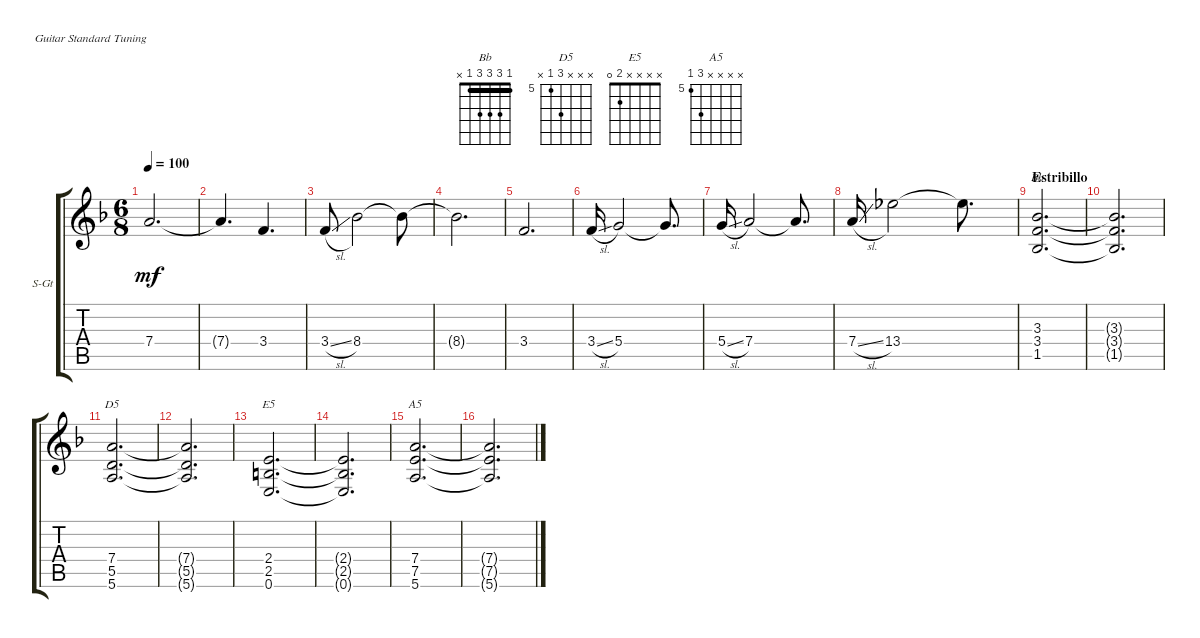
\defaultSystemsLayout 4
\bracketExtendMode groupsimilarinstruments
\firstSystemTrackNameOrientation horizontal
\otherSystemsTrackNameOrientation horizontal
\track ("Electrica" "S-Gt") {instrument overdrivenguitar}
\staff {score tabs}
\tuning (E4 B3 G3 D3 A2 E2)
\chord ("Bb" 1 3 3 3 1 x) {barre 1}
\chord ("D5" x x x 7 5 x) {firstfret 5}
\chord ("E5" x x x x 2 0)
\chord ("A5" x x x x 7 5) {firstfret 5}
\ts (6 8)
\tempo 100
\clef g2
\ks dminor
7.4.2{d dy mf} |
7.4{t}.4{d} 3.4.4{d} |
3.4{sl}.8 8.4.2 8.4{t}.8 |
8.4{t}.2{d} |
3.4.2{d} |
3.4{sl}.16 5.4.2 5.4{t}.8{d} |
5.4{sl}.16 7.4.2 7.4{t}.8{d} |
7.4{sl}.16 13.4.2 13.4{t}.8{d} |
\section ("" "Estribillo")
(1.5 3.4 3.3).2{d ch "Bb"} |
(1.5{t} 3.4{t} 3.3{t}).2{d} |
(5.5 7.4 5.6).2{d ch "D5"} |
(5.5{t} 7.4{t} 5.6{t}).2{d} |
(0.6 2.5 2.4).2{d ch "E5"} |
(0.6{t} 2.5{t} 2.4{t}).2{d} |
(5.6 7.5 7.4).2{d ch "A5"} |
(5.6{t} 7.5{t} 7.4{t}).2{d}
